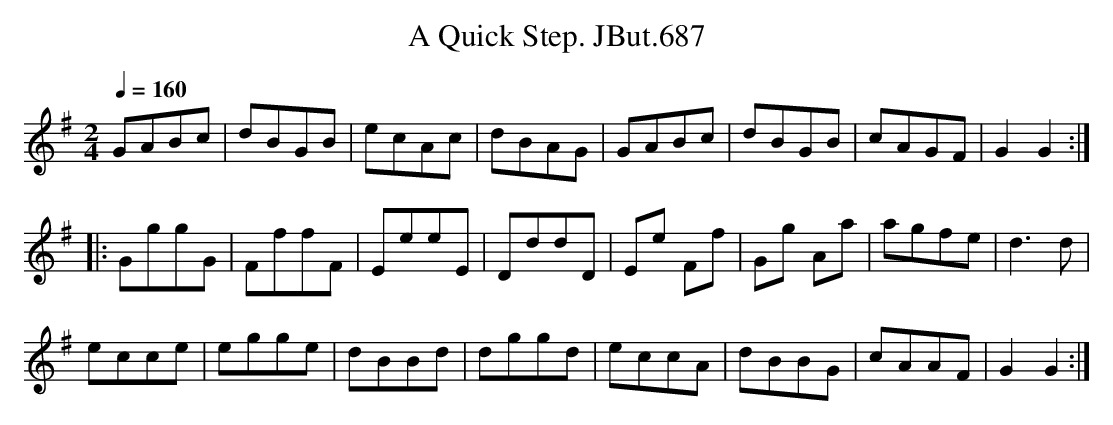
X:1
T:Quick Step. JBut.687, A
M:2/4
L:1/8
Q:1/4=160
K:G
GABc|dBGB|ecAc|dBAG|\
GABc|dBGB|cAGF|G2G2:|
|:GggG|FffF|EeeE|DddD|\
Ee Ff|Gg Aa|agfe|d3d|
ecce|egge|dBBd|dggd|\
eccA|dBBG|cAAF|G2G2:|
